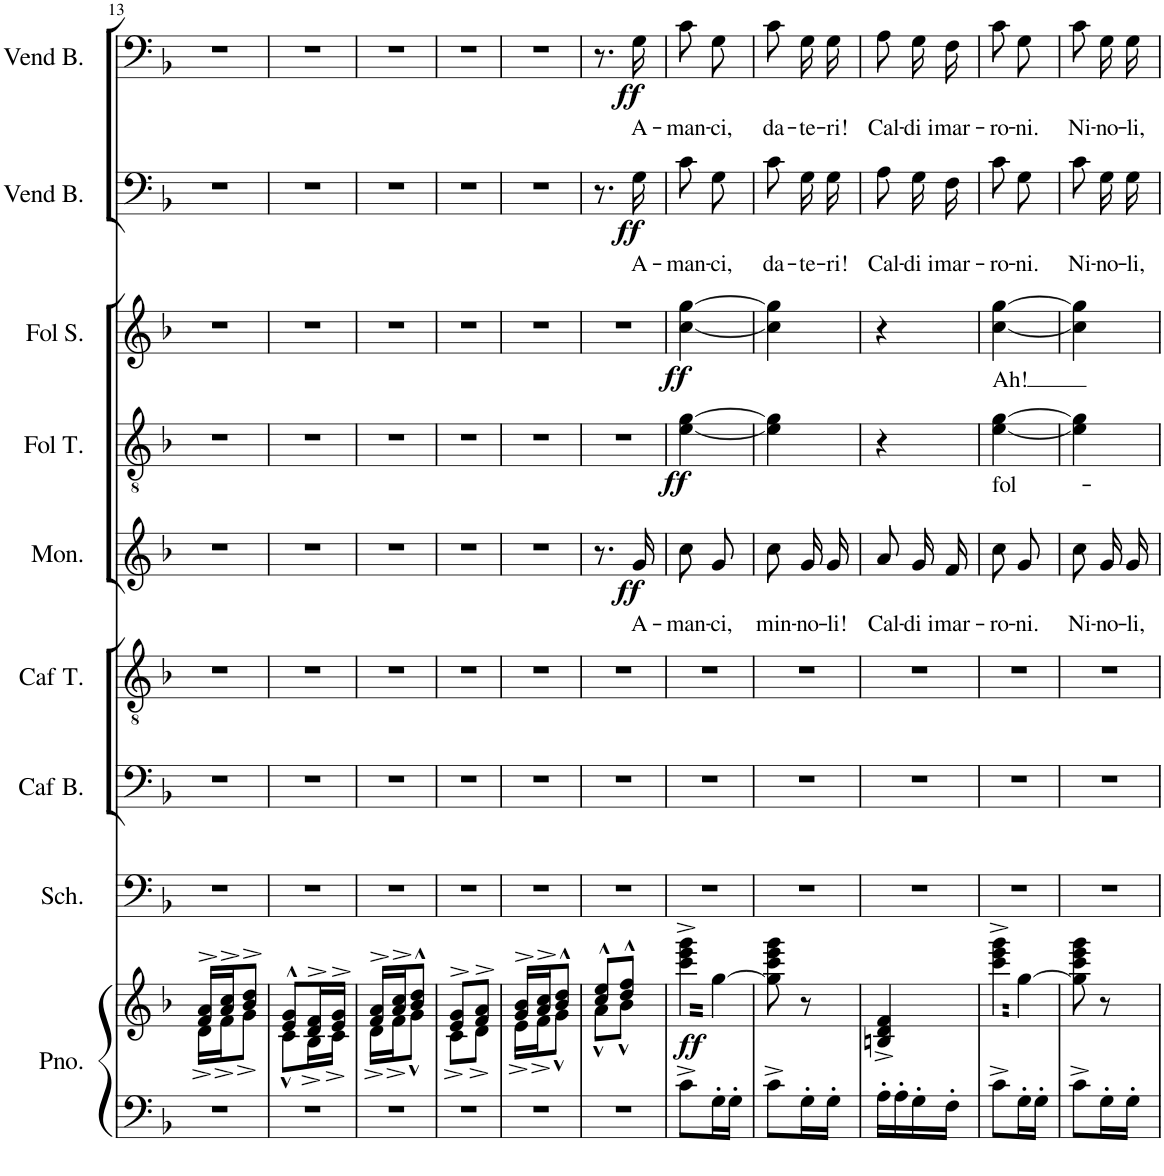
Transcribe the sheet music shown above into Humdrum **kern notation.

**kern	**kern	**dynam	**kern	**kern	**kern	**kern	**text	**dynam	**kern	**text	**dynam	**kern	**text	**dynam	**kern	**text	**dynam	**kern	**text	**dynam
*part9	*part9	*part9	*part8	*part7	*part6	*part5	*part5	*part5	*part4	*part4	*part4	*part3	*part3	*part3	*part2	*part2	*part2	*part1	*part1	*part1
*staff10	*staff9	*staff9/10	*staff8	*staff7	*staff6	*staff5	*staff5	*staff5	*staff4	*staff4	*staff4	*staff3	*staff3	*staff3	*staff2	*staff2	*staff2	*staff1	*staff1	*staff1
*I"Piano	*	*	*I"Schaunard	*I"Caffe Bass	*I"Caffè Ténor	*I"Monelli	*	*	*I"Folla Tenor	*	*	*I"Folla Soprano	*	*	*I"Venditori Bass	*	*	*I"Venditori Bass	*	*
*I'Pno.	*	*	*I'Sch.	*I'Caf B.	*I'Caf T.	*I'Mon.	*	*	*I'Fol T.	*	*	*I'Fol S.	*	*	*I'Vend B.	*	*	*I'Vend B.	*	*
!!LO:PB:g=z
*clefF4	*clefG2	*	*clefF4	*clefF4	*clefGv2	*clefG2	*	*	*clefGv2	*	*	*clefG2	*	*	*clefF4	*	*	*clefF4	*	*
*k[b-]	*k[b-]	*	*k[b-]	*k[b-]	*k[b-]	*k[b-]	*	*	*k[b-]	*	*	*k[b-]	*	*	*k[b-]	*	*	*k[b-]	*	*
*M2/8	*M2/8	*	*M2/8	*M2/8	*M2/8	*M2/8	*	*	*M2/8	*	*	*M2/8	*	*	*M2/8	*	*	*M2/8	*	*
=13	=13	=13	=13	=13	=13	=13	=13	=13	=13	=13	=13	=13	=13	=13	=13	=13	=13	=13	=13	=13
*	*^	*	*	*	*	*	*	*	*	*	*	*	*	*	*	*	*	*	*	*
4r	16f/^ 16a/^LL	16d^\LL	.	4r	4r	4r	4r	.	.	4r	.	.	4r	.	.	4r	.	.	4r	.	.
.	16a/^ 16cc/^J	16f^\J	.	.	.	.	.	.	.	.	.	.	.	.	.	.	.	.	.	.	.
.	8b-/^ 8dd/^J	8g^\J	.	.	.	.	.	.	.	.	.	.	.	.	.	.	.	.	.	.	.
=14	=14	=14	=14	=14	=14	=14	=14	=14	=14	=14	=14	=14	=14	=14	=14	=14	=14	=14	=14	=14	=14
4r	8e/^^ 8g/^^L	8c^^\L	.	4r	4r	4r	4r	.	.	4r	.	.	4r	.	.	4r	.	.	4r	.	.
.	16d/^ 16f/^L	16B-^\L	.	.	.	.	.	.	.	.	.	.	.	.	.	.	.	.	.	.	.
.	16e/^ 16g/^JJ	16c^\JJ	.	.	.	.	.	.	.	.	.	.	.	.	.	.	.	.	.	.	.
=15	=15	=15	=15	=15	=15	=15	=15	=15	=15	=15	=15	=15	=15	=15	=15	=15	=15	=15	=15	=15	=15
4r	16f/^ 16a/^LL	16d^\LL	.	4r	4r	4r	4r	.	.	4r	.	.	4r	.	.	4r	.	.	4r	.	.
.	16a/^ 16cc/^J	16f^\J	.	.	.	.	.	.	.	.	.	.	.	.	.	.	.	.	.	.	.
.	8b-/^^ 8dd/^^J	8g^^\J	.	.	.	.	.	.	.	.	.	.	.	.	.	.	.	.	.	.	.
=16	=16	=16	=16	=16	=16	=16	=16	=16	=16	=16	=16	=16	=16	=16	=16	=16	=16	=16	=16	=16	=16
4r	8e/^ 8g/^L	8c^\L	.	4r	4r	4r	4r	.	.	4r	.	.	4r	.	.	4r	.	.	4r	.	.
.	8f/^ 8a/^J	8d^\J	.	.	.	.	.	.	.	.	.	.	.	.	.	.	.	.	.	.	.
=17	=17	=17	=17	=17	=17	=17	=17	=17	=17	=17	=17	=17	=17	=17	=17	=17	=17	=17	=17	=17	=17
4r	16g/^ 16b-/^LL	16e^\LL	.	4r	4r	4r	4r	.	.	4r	.	.	4r	.	.	4r	.	.	4r	.	.
.	16a/^ 16cc/^J	16f^\J	.	.	.	.	.	.	.	.	.	.	.	.	.	.	.	.	.	.	.
.	8b-/^^ 8dd/^^J	8g^^\J	.	.	.	.	.	.	.	.	.	.	.	.	.	.	.	.	.	.	.
=18	=18	=18	=18	=18	=18	=18	=18	=18	=18	=18	=18	=18	=18	=18	=18	=18	=18	=18	=18	=18	=18
4r	8cc/^^ 8ee/^^L	8a^^\L	.	4r	4r	4r	8.r	.	.	4r	.	.	4r	.	.	8.r	.	.	8.r	.	.
.	8dd/^^ 8ff/^^J	8b-^^\J	.	.	.	.	.	.	.	.	.	.	.	.	.	.	.	.	.	.	.
!	!	!	!	!	!	!	!	!LO:LY:b	!LO:DY:b	!	!	!	!	!	!	!	!LO:LY:b	!LO:DY:b	!	!LO:LY:b	!LO:DY:b
.	.	.	.	.	.	.	16g/	A-	ff	.	.	.	.	.	.	16G\	A-	ff	16G\	A-	ff
*	*v	*v	*	*	*	*	*	*	*	*	*	*	*	*	*	*	*	*	*	*	*
=19	=19	=19	=19	=19	=19	=19	=19	=19	=19	=19	=19	=19	=19	=19	=19	=19	=19	=19	=19	=19
!	!	!LO:DY:b	!	!	!	!	!LO:LY:b	!	!	!	!LO:DY:b	!	!	!LO:DY:b	!	!LO:LY:b	!	!	!LO:LY:b	!
*	*tremolo	*	*	*	*	*	*	*	*	*	*	*	*	*	*	*	*	*	*	*
8c^\L	32ccc\^ 32eee\^ 32ggg\^LLL	ff	4r	4r	4r	8cc/L	-man-	.	[4e\ [4g\	.	ff	[4cc\ [4gg\	.	ff	8c\L	-man-	.	8c\L	-man-	.
.	[32gg\	.	.	.	.	.	.	.	.	.	.	.	.	.	.	.	.	.	.	.
.	32ccc\^ 32eee\^ 32ggg\^	.	.	.	.	.	.	.	.	.	.	.	.	.	.	.	.	.	.	.
.	[32gg\	.	.	.	.	.	.	.	.	.	.	.	.	.	.	.	.	.	.	.
!	!	!	!	!	!	!	!LO:LY:b	!	!	!	!	!	!	!	!	!LO:LY:b	!	!	!LO:LY:b	!
16G'\L	32ccc\^ 32eee\^ 32ggg\^	.	.	.	.	8g/J	-ci,	.	.	.	.	.	.	.	8G\J	-ci,	.	8G\J	-ci,	.
.	[32gg\	.	.	.	.	.	.	.	.	.	.	.	.	.	.	.	.	.	.	.
16G'\JJ	32ccc\^ 32eee\^ 32ggg\^	.	.	.	.	.	.	.	.	.	.	.	.	.	.	.	.	.	.	.
.	32gg\JJJ	.	.	.	.	.	.	.	.	.	.	.	.	.	.	.	.	.	.	.
*	*Xtremolo	*	*	*	*	*	*	*	*	*	*	*	*	*	*	*	*	*	*	*
=20	=20	=20	=20	=20	=20	=20	=20	=20	=20	=20	=20	=20	=20	=20	=20	=20	=20	=20	=20	=20
!	!	!	!	!	!	!	!LO:LY:b	!	!	!	!	!	!	!	!	!LO:LY:b	!	!	!LO:LY:b	!
8c^\L	8gg\] 8ccc\ 8eee\ 8ggg\	.	4r	4r	4r	8cc/L	min-	.	4e\] 4g\]	.	.	4cc\] 4gg\]	.	.	8c\L	da-	.	8c\L	da-	.
.	.	.	.	.	.	.	.	.	.	.	.	.	.	.	.	.	.	.	.	.
.	.	.	.	.	.	.	.	.	.	.	.	.	.	.	.	.	.	.	.	.
.	.	.	.	.	.	.	.	.	.	.	.	.	.	.	.	.	.	.	.	.
!	!	!	!	!	!	!	!LO:LY:b	!	!	!	!	!	!	!	!	!LO:LY:b	!	!	!LO:LY:b	!
16G'\L	8r	.	.	.	.	16g/L	-no-	.	.	.	.	.	.	.	16G\L	-te-	.	16G\L	-te-	.
!	!	!	!	!	!	!	!LO:LY:b	!	!	!	!	!	!	!	!	!LO:LY:b	!	!	!LO:LY:b	!
16G'\JJ	.	.	.	.	.	16g/JJ	-li!	.	.	.	.	.	.	.	16G\JJ	-ri!	.	16G\JJ	-ri!	.
=21	=21	=21	=21	=21	=21	=21	=21	=21	=21	=21	=21	=21	=21	=21	=21	=21	=21	=21	=21	=21
!	!	!	!	!	!	!	!LO:LY:b	!	!	!	!	!	!	!	!	!LO:LY:b	!	!	!LO:LY:b	!
16A'\LL	4Bn/^ 4d/^ 4f/^	.	4r	4r	4r	8a/L	Cal-	.	4r	.	.	4r	.	.	8A\L	Cal-	.	8A\L	Cal-	.
16A'\	.	.	.	.	.	.	.	.	.	.	.	.	.	.	.	.	.	.	.	.
!	!	!	!	!	!	!	!LO:LY:b	!	!	!	!	!	!	!	!	!LO:LY:b	!	!	!LO:LY:b	!
16G'\	.	.	.	.	.	16g/L	-di i	.	.	.	.	.	.	.	16G\L	-di i	.	16G\L	-di i	.
!	!	!	!	!	!	!	!LO:LY:b	!	!	!	!	!	!	!	!	!LO:LY:b	!	!	!LO:LY:b	!
16F'\JJ	.	.	.	.	.	16f/JJ	mar-	.	.	.	.	.	.	.	16F\JJ	mar-	.	16F\JJ	mar-	.
=22	=22	=22	=22	=22	=22	=22	=22	=22	=22	=22	=22	=22	=22	=22	=22	=22	=22	=22	=22	=22
!	!	!	!	!	!	!	!LO:LY:b	!	!	!LO:LY:b	!	!	!LO:LY:b	!	!	!LO:LY:b	!	!	!LO:LY:b	!
*	*tremolo	*	*	*	*	*	*	*	*	*	*	*	*	*	*	*	*	*	*	*
8c^\L	32ccc\^ 32eee\^ 32ggg\^LLL	.	4r	4r	4r	8cc/L	-ro-	.	[4e\ [4g\	fol-	.	[4cc\ [4gg\	Ah!	.	8c\L	-ro-	.	8c\L	-ro-	.
.	[32gg\	.	.	.	.	.	.	.	.	.	.	.	.	.	.	.	.	.	.	.
.	32ccc\^ 32eee\^ 32ggg\^	.	.	.	.	.	.	.	.	.	.	.	.	.	.	.	.	.	.	.
.	[32gg\	.	.	.	.	.	.	.	.	.	.	.	.	.	.	.	.	.	.	.
!	!	!	!	!	!	!	!LO:LY:b	!	!	!	!	!	!	!	!	!LO:LY:b	!	!	!LO:LY:b	!
16G'\L	32ccc\^ 32eee\^ 32ggg\^	.	.	.	.	8g/J	-ni.	.	.	.	.	.	.	.	8G\J	-ni.	.	8G\J	-ni.	.
.	[32gg\	.	.	.	.	.	.	.	.	.	.	.	.	.	.	.	.	.	.	.
16G'\JJ	32ccc\^ 32eee\^ 32ggg\^	.	.	.	.	.	.	.	.	.	.	.	.	.	.	.	.	.	.	.
.	32gg\JJJ	.	.	.	.	.	.	.	.	.	.	.	.	.	.	.	.	.	.	.
*	*Xtremolo	*	*	*	*	*	*	*	*	*	*	*	*	*	*	*	*	*	*	*
=23	=23	=23	=23	=23	=23	=23	=23	=23	=23	=23	=23	=23	=23	=23	=23	=23	=23	=23	=23	=23
!	!	!	!	!	!	!	!LO:LY:b	!	!	!	!	!	!	!	!	!LO:LY:b	!	!	!LO:LY:b	!
8c^\L	8gg\] 8ccc\ 8eee\ 8ggg\	.	4r	4r	4r	8cc/L	Ni-	.	4e\] 4g\]	.	.	4cc\] 4gg\]	.	.	8c\L	Ni-	.	8c\L	Ni-	.
.	.	.	.	.	.	.	.	.	.	.	.	.	.	.	.	.	.	.	.	.
.	.	.	.	.	.	.	.	.	.	.	.	.	.	.	.	.	.	.	.	.
.	.	.	.	.	.	.	.	.	.	.	.	.	.	.	.	.	.	.	.	.
!	!	!	!	!	!	!	!LO:LY:b	!	!	!	!	!	!	!	!	!LO:LY:b	!	!	!LO:LY:b	!
16G'\L	8r	.	.	.	.	16g/L	-no-	.	.	.	.	.	.	.	16G\L	-no-	.	16G\L	-no-	.
!	!	!	!	!	!	!	!LO:LY:b	!	!	!	!	!	!	!	!	!LO:LY:b	!	!	!LO:LY:b	!
16G'\JJ	.	.	.	.	.	16g/JJ	-li,	.	.	.	.	.	.	.	16G\JJ	-li,	.	16G\JJ	-li,	.
=	=	=	=	=	=	=	=	=	=	=	=	=	=	=	=	=	=	=	=	=
*-	*-	*-	*-	*-	*-	*-	*-	*-	*-	*-	*-	*-	*-	*-	*-	*-	*-	*-	*-	*-
